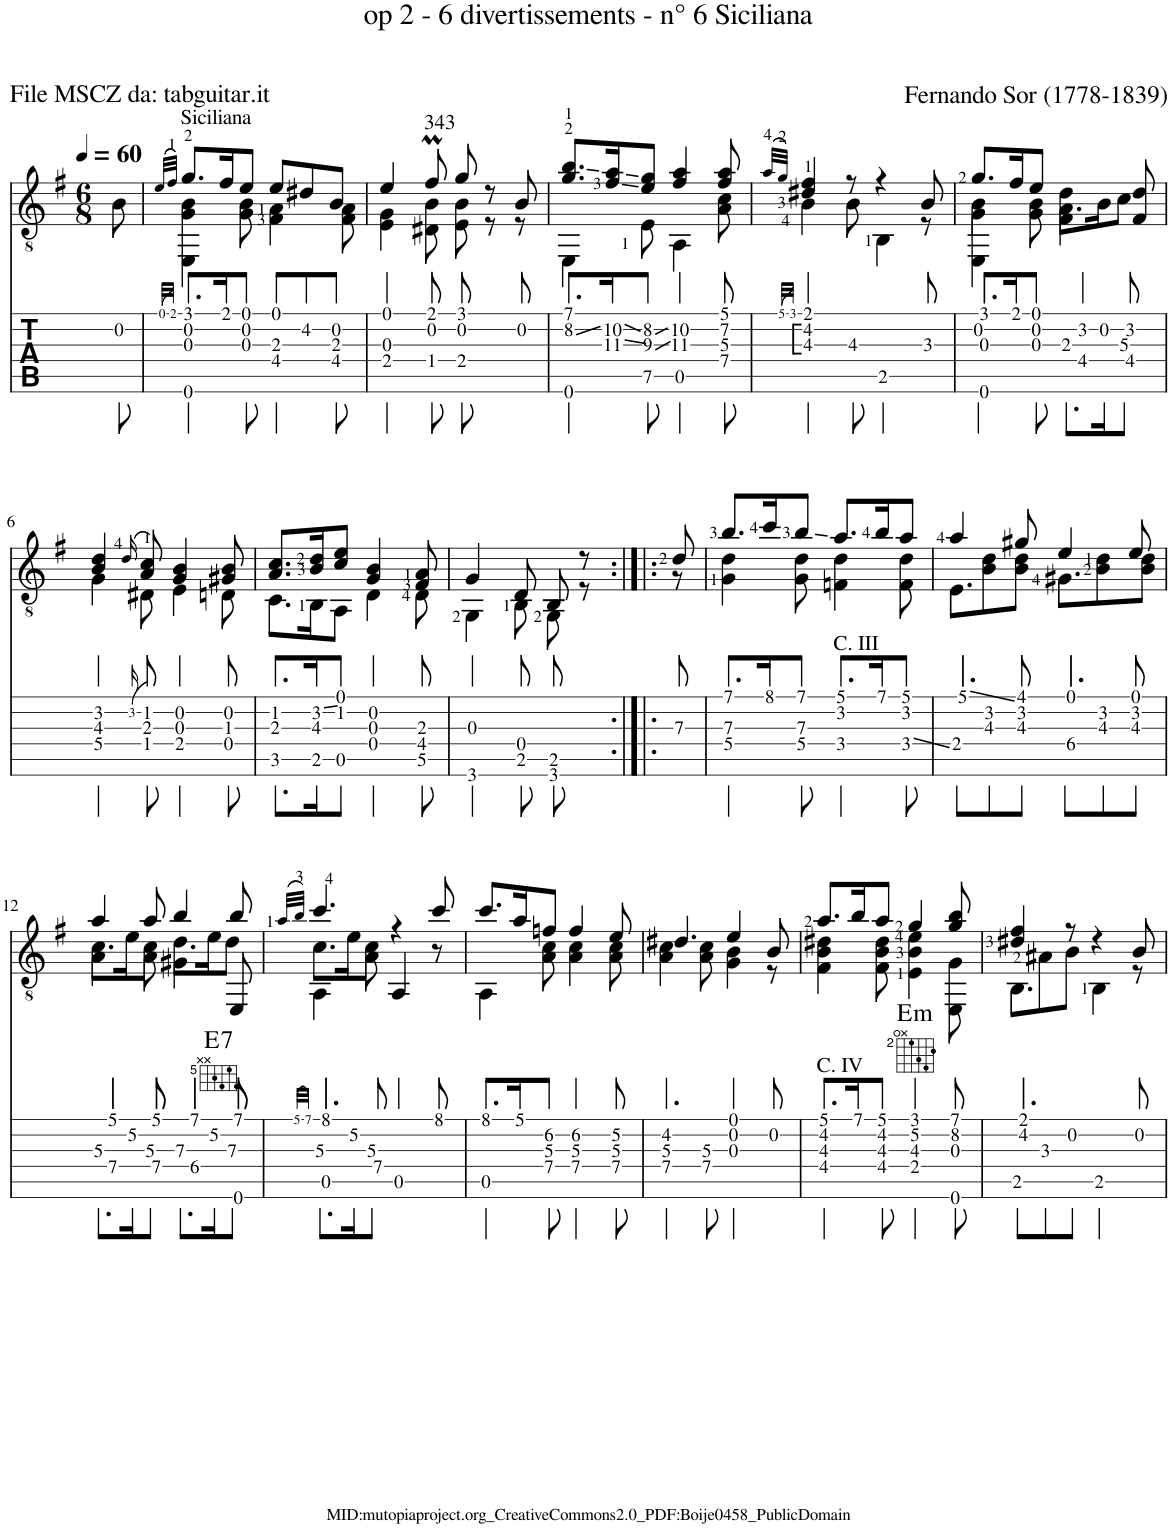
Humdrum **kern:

**kern	**harte	**kern
*part2	*part2	*part1
*staff2	*	*staff1
*I"Chitarra classica (Intavolatura)	*	*I"Guitar
*stria6	*	*
*	*	*clefGv2
*k[f#]	*	*k[f#]
*M6/8	*	*M6/8
*MM60	*	*MM60
=	=	=
8B\	.	8B\
=1	=1	=1
(32qe/LLL	.	(32qe/LLL
32qf#/JJJ)	.	32qf#/JJJ)
*^	*	*^
!	!	!	!LO:TX:a:t=Siciliana	!
8.g/L	4EE\ 4G\ 4B\	.	8.g/L	4EE\ 4G\ 4B\
16f#/K	.	.	16f#/K	.
8e/J	8G\ 8B\	.	8e/J	8G\ 8B\
8e/L	4F#\ 4A\	.	8e/L	4F#\ 4A\
8d#X/	.	.	8d#X/	.
8B/J	8F#\ 8A\	.	8B/J	8F#\ 8A\
=2	=2	=2	=2	=2
4e/	4E\ 4G\	.	4e/	4E\ 4G\
!	!	!	!LO:TX:a:t=343	!
8f#/	8D#X\ 8B\	.	8f#m/	8D#X\ 8B\
8g/	8E\ 8B\	.	8g/	8E\ 8B\
8r	8r	.	8r	8r
8B/	8r	.	8B/	8r
=3	=3	=3	=3	=3
8.g/ 8.b/L	4EE\	.	8.g/ 8.b/L	4EE\
16f#/ 16a/K	.	.	16f#/ 16a/K	.
8e/ 8g/J	8E\	.	8e/ 8g/J	8E\
4f#/ 4a/	4AA\	.	4f#/ 4a/	4AA\
8f#/ 8a/	8A\ 8c\	.	8f#/ 8a/	8A\ 8c\
=4	=4	=4	=4	=4
(32qa/LLL	.	.	(32qa/LLL	.
32qg/JJJ)	.	.	32qg/JJJ)	.
4d#X/: 4f#/:	4B\	.	4d#X/ 4f#/	4B\
8r	8B\	.	8r	8B\
4r	4BB\	.	4r	4BB\
8B-/	8r	.	8B/	8r
=5	=5	=5	=5	=5
*	*^	*	*	*^
8.g/L	4B\	4EE/ 4G/	.	8.g/L	4B\	4EE\ 4G\
16f#/K	.	.	.	16f#/K	.	.
8e/J	8G\ 8B\	2ryy	.	8e/J	8G\ 8B\	2ryy
4F#/ 4d/	8.A\L	.	.	4F#\ 4d\	8.A\L	.
.	16B\K	.	.	.	16B\K	.
8F#/ 8d/	8c\J	.	.	8F#/ 8d/	8c\J	.
*	*v	*v	*	*	*	*
*	*	*	*	*v	*v
!!LO:LB:g=z
=6	=6	=6	=6	=6
4B/ 4d/	4G\	.	4B/ 4d/	4G\
(16qd/	.	.	(16qd/	.
8A/ 8c/)	8D#X\	.	8A/ 8c/)	8D#X\
4G/ 4B/	4E\	.	4G/ 4B/	4E\
8G#X/ 8B/	8Dn\	.	8G#X/ 8B/	8Dn\
=7	=7	=7	=7	=7
8.A/ 8.c/L	8.C\L	.	8.A/ 8.c/L	8.C\L
16B/ 16d/K	16BB\K	.	16B/ 16d/K	16BB\K
8c/ 8e/J	8AA\J	.	8c/ 8e/J	8AA\J
4G/ 4B/	4D\	.	4G/ 4B/	4D\
8F#/ 8A/	8D\	.	8F#/ 8A/	8D\
=8	=8	=8	=8	=8
4G/	4GG\	.	4G/	4GG\
8D/	8BB\	.	8D/	8BB\
8BB/	8GG\	.	8BB/	8GG\
8r	8r	.	8r	8r
=9:|!|:	=9:|!|:	=9:|!|:	=9:|!|:	=9:|!|:
8d/	8r	.	8d/	8r
=10	=10	=10	=10	=10
8.b/L	4G\ 4d\	.	8.b/L	4G\ 4d\
16cc/K	.	.	16cc/K	.
8b/J	8G\ 8d\	.	8b/J	8G\ 8d\
!LO:TX:a:t=C. III	!	!	!	!
8.a/L	4Fn\ 4d\	.	8.a/L	4Fn\ 4d\
16b/K	.	.	16b/K	.
8a/J	8F\ 8d\	.	8a/J	8F\ 8d\
=11	=11	=11	=11	=11
*	*^	*	*	*^
4a/	8E\L	4.E/	.	4a/	8E\L	4.E\
.	8B\ 8d\	.	.	.	8B\ 8d\	.
8g#X/	8B\ 8d\J	.	.	8g#X/	8B\ 8d\J	.
4e/	8G#X\L	4.G#/	.	4e/	8G#X\L	4.G#\
.	8B\ 8d\	.	.	.	8B\ 8d\	.
8e/	8B\ 8d\J	.	.	8e/	8B\ 8d\J	.
!!LO:LB:g=z	!!	!!
=12	=12	=12	=12	=12	=12	=12
!	!	!	!LO:H:kt=7	!	!	!
4a/	8.c\L	4A/	E:7	4a/	8.c\L	4A\
.	16e\K	.	.	.	16e\K	.
8a/	8c\J	8A/	.	8a/	8c\J	8A\
4b/	8.d\L	4G#X/	.	4b/	8.d\L	4G#X\
.	16e\K	.	.	.	16e\K	.
8b/	8d\J	8EE/	.	8b/	8d\J	8EE/
=13	=13	=13	=13	=13	=13	=13
(32qa/LLL	.	.	.	(32qa/LLL	.	.
32qb/JJJ)	.	.	.	32qb/JJJ)	.	.
4.cc/	8.c\L	4AA/	.	4.cc/	8.c\L	4AA\
.	16e\K	.	.	.	16e\K	.
.	8c\J	8A/	.	.	8c\J	8A\
4r	4.ryy	4AA/	.	4r	4.ryy	4AA/
8cc/	.	8r	.	8cc/	.	8r
*	*v	*v	*	*	*	*
*	*	*	*	*v	*v
=14	=14	=14	=14	=14
8.cc/L	4AA\	.	8.cc/L	4AA\
16a/K	.	.	16a/K	.
8f/J	8A\ 8c\	.	8fn/J	8A\ 8c\
4f/	4A\ 4c\	.	4f/	4A\ 4c\
8e/	8A\ 8c\	.	8e/	8A\ 8c\
=15	=15	=15	=15	=15
4.d#X/	4A\ 4c\	.	4.d#X/	4A\ 4c\
.	8A\ 8c\	.	.	8A\ 8c\
4e/	4G\ 4B\	.	4e/	4G\ 4B\
8B/	8r	.	8B/	8r
=16	=16	=16	=16	=16
!LO:TX:a:t=C. IV	!	!	!	!
8.a/L	4F#\ 4B\ 4d#X\	.	8.a/L	4F#\ 4B\ 4d#X\
16b/K	.	.	16b/K	.
8a/J	8F#\ 8B\ 8d#\	.	8a/J	8F#\ 8B\ 8d#\
!	!	!LO:H:kt=m	!	!
4g/	4E\ 4B\ 4e\	E:min	4g/	4E\ 4B\ 4e\
8g/ 8b/	8EE\ 8G\	.	8g/ 8b/	8EE\ 8G\
=17	=17	=17	=17	=17
*	*^	*	*	*^
4d#X/ 4f#/	8BB\L	4.BB/	.	4d#X/ 4f#/	8BB\L	4.BB\
.	8A#X\	.	.	.	8A#X\	.
8r	8B\J	.	.	8r	8B\J	.
4r	4BB\	4.ryy	.	4r	4BB\	4.ryy
8B/	8r	.	.	8B/	8r	.
*v	*v	*v	*	*	*	*
*	*	*v	*v	*v
=	=	=
*-	*-	*-
